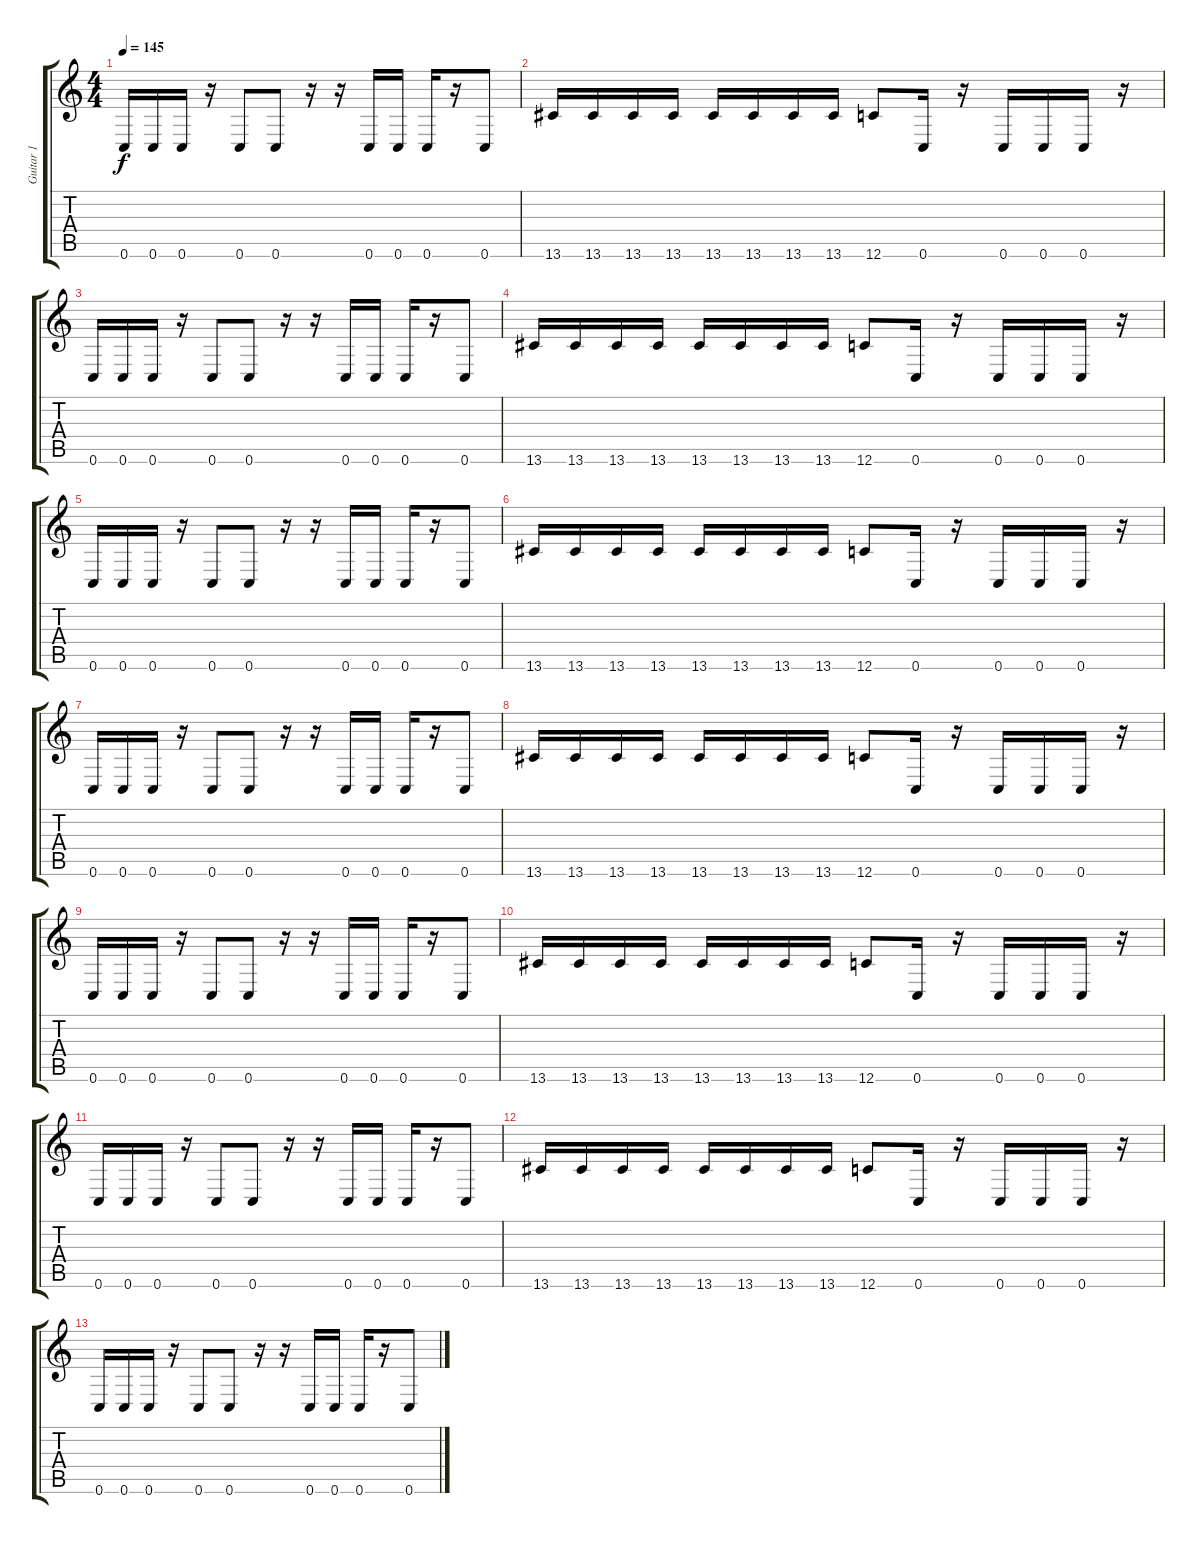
\track ("Guitar 1" "Guitar 1") {instrument distortionguitar}
\staff {score tabs}
\tuning (D4 A3 F3 C3 G2 C2) {hide}
\ts (4 4)
\tempo 145
\clef g2
\ks c
0.6.16{dy f} 0.6.16 0.6.16 r.16 0.6.8 0.6.8 r.16 r.16 0.6.16 0.6.16 0.6.16 r.16 0.6.8 |
13.6.16 13.6.16 13.6.16 13.6.16 13.6.16 13.6.16 13.6.16 13.6.16 12.6.8 0.6.16 r.16 0.6.16 0.6.16 0.6.16 r.16 |
0.6.16 0.6.16 0.6.16 r.16 0.6.8 0.6.8 r.16 r.16 0.6.16 0.6.16 0.6.16 r.16 0.6.8 |
13.6.16 13.6.16 13.6.16 13.6.16 13.6.16 13.6.16 13.6.16 13.6.16 12.6.8 0.6.16 r.16 0.6.16 0.6.16 0.6.16 r.16 |
0.6.16 0.6.16 0.6.16 r.16 0.6.8 0.6.8 r.16 r.16 0.6.16 0.6.16 0.6.16 r.16 0.6.8 |
13.6.16 13.6.16 13.6.16 13.6.16 13.6.16 13.6.16 13.6.16 13.6.16 12.6.8 0.6.16 r.16 0.6.16 0.6.16 0.6.16 r.16 |
0.6.16 0.6.16 0.6.16 r.16 0.6.8 0.6.8 r.16 r.16 0.6.16 0.6.16 0.6.16 r.16 0.6.8 |
13.6.16 13.6.16 13.6.16 13.6.16 13.6.16 13.6.16 13.6.16 13.6.16 12.6.8 0.6.16 r.16 0.6.16 0.6.16 0.6.16 r.16 |
0.6.16 0.6.16 0.6.16 r.16 0.6.8 0.6.8 r.16 r.16 0.6.16 0.6.16 0.6.16 r.16 0.6.8 |
13.6.16 13.6.16 13.6.16 13.6.16 13.6.16 13.6.16 13.6.16 13.6.16 12.6.8 0.6.16 r.16 0.6.16 0.6.16 0.6.16 r.16 |
0.6.16 0.6.16 0.6.16 r.16 0.6.8 0.6.8 r.16 r.16 0.6.16 0.6.16 0.6.16 r.16 0.6.8 |
13.6.16 13.6.16 13.6.16 13.6.16 13.6.16 13.6.16 13.6.16 13.6.16 12.6.8 0.6.16 r.16 0.6.16 0.6.16 0.6.16 r.16 |
0.6.16 0.6.16 0.6.16 r.16 0.6.8 0.6.8 r.16 r.16 0.6.16 0.6.16 0.6.16 r.16 0.6.8
